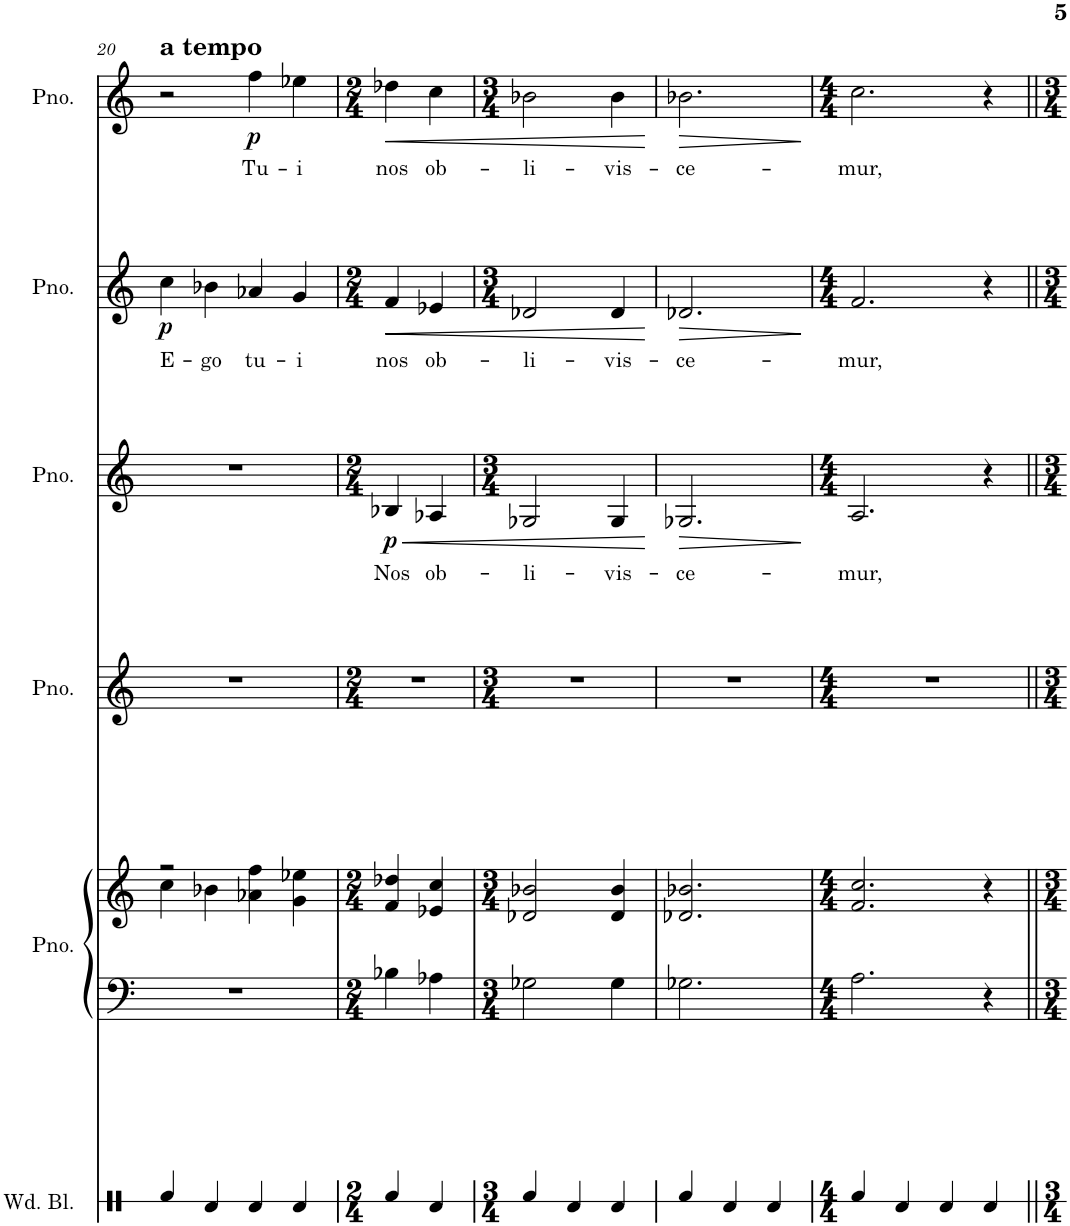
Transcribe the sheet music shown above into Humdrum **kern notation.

**kern	**kern	**kern	**kern	**kern	**text	**dynam	**kern	**text	**dynam	**kern	**text	**dynam
*part6	*part5	*part5	*part4	*part3	*part3	*part3	*part2	*part2	*part2	*part1	*part1	*part1
*staff7	*staff6	*staff5	*staff4	*staff3	*staff3	*staff3	*staff2	*staff2	*staff2	*staff1	*staff1	*staff1
*I"Wood Blocks	*I"Piano (rehearsal only)	*	*I"Piano	*I"Piano	*	*	*I"Piano	*	*	*I"Piano	*	*
*I'Wd. Bl.	*I'Pno.	*	*I'Pno.	*I'Pno.	*	*	*I'Pno.	*	*	*I'Pno.	*	*
!!LO:PB:g=z
*clefX	*clefF4	*clefG2	*clefG2	*clefG2	*	*	*clefG2	*	*	*clefG2	*	*
*k[]	*k[]	*k[]	*k[]	*k[]	*	*	*k[]	*	*	*k[]	*	*
*M4/4	*M4/4	*M4/4	*M4/4	*M4/4	*	*	*M4/4	*	*	*M4/4	*	*
=20	=20	=20	=20	=20	=20	=20	=20	=20	=20	=20	=20	=20
*	*	*^	*	*	*	*	*	*	*	*	*	*
!	!	!	!	!	!	!	!	!	!	!	!LO:TX:a:B:t=a tempo	!	!
!	!	!	!	!	!	!	!	!	!LO:LY:b	!LO:DY:b	!	!	!
4Rf/	1r	2r	4cc\	1r	1r	.	.	4cc\	E-	p	2r	.	.
!	!	!	!	!	!	!	!	!	!LO:LY:b	!	!	!	!
4Rd/	.	.	4b-X\	.	.	.	.	4b-X\	-go	.	.	.	.
!	!	!	!	!	!	!	!	!	!LO:LY:b	!	!	!LO:LY:b	!LO:DY:b
4Rd/	.	4a-X\ 4ff\	2ryy	.	.	.	.	4a-X/	tu-	.	4ff\	Tu-	p
!	!	!	!	!	!	!	!	!	!LO:LY:b	!	!	!LO:LY:b	!
4Rd/	.	4g\ 4ee-X\	.	.	.	.	.	4g/	-i	.	4ee-X\	-i	.
*	*	*v	*v	*	*	*	*	*	*	*	*	*	*
=21	=21	=21	=21	=21	=21	=21	=21	=21	=21	=21	=21	=21
*M2/4	*M2/4	*M2/4	*M2/4	*M2/4	*	*	*M2/4	*	*	*M2/4	*	*
!	!	!	!	!	!LO:LY:b	!LO:HP:b	!	!LO:LY:b	!LO:HP:b	!	!LO:LY:b	!LO:HP:b
!	!	!	!	!	!	!LO:DY:n=1:b	!	!	!	!	!	!
4Rf/	4B-X\	4f/ 4dd-X/	2r	4B-X/	Nos	< p	4f/	nos	<	4dd-X\	nos	<
!	!	!	!	!	!LO:LY:b	!	!	!LO:LY:b	!	!	!LO:LY:b	!
4Rd/	4A-X\	4e-X/ 4cc/	.	4A-X/	ob-	.	4e-X/	ob-	.	4cc\	ob-	.
=22	=22	=22	=22	=22	=22	=22	=22	=22	=22	=22	=22	=22
*M3/4	*M3/4	*M3/4	*M3/4	*M3/4	*	*	*M3/4	*	*	*M3/4	*	*
!	!	!	!	!	!LO:LY:b	!	!	!LO:LY:b	!	!	!LO:LY:b	!
4Rf/	2G-X\	2d-X/ 2b-X/	2.r	2G-X/	-li-	.	2d-X/	-li-	.	2b-X\	-li-	.
4Rd/	.	.	.	.	.	.	.	.	.	.	.	.
!	!	!	!	!	!LO:LY:b	!	!	!LO:LY:b	!	!	!LO:LY:b	!
4Rd/	4G-\	4d-/ 4b-/	.	4G-/	-vis-	.	4d-/	-vis-	.	4b-\	-vis-	.
.	.	.	.	.	.	[	.	.	[	.	.	[
=23	=23	=23	=23	=23	=23	=23	=23	=23	=23	=23	=23	=23
!	!	!	!	!	!LO:LY:b	!LO:HP:b	!	!LO:LY:b	!LO:HP:b	!	!LO:LY:b	!LO:HP:b
4Rf/	2.G-X\	2.d-X/ 2.b-X/	2.r	2.G-X/	-ce-	>	2.d-X/	-ce-	>	2.b-X\	-ce-	>
4Rd/	.	.	.	.	.	.	.	.	.	.	.	.
4Rd/	.	.	.	.	.	.	.	.	.	.	.	.
.	.	.	.	.	.	]	.	.	]	.	.	]
=24	=24	=24	=24	=24	=24	=24	=24	=24	=24	=24	=24	=24
*M4/4	*M4/4	*M4/4	*M4/4	*M4/4	*	*	*M4/4	*	*	*M4/4	*	*
!	!	!	!	!	!LO:LY:b	!	!	!LO:LY:b	!	!	!LO:LY:b	!
4Rf/	2.A\	2.f/ 2.cc/	1r	2.A/	-mur,	.	2.f/	-mur,	.	2.cc\	-mur,	.
4Rd/	.	.	.	.	.	.	.	.	.	.	.	.
4Rd/	.	.	.	.	.	.	.	.	.	.	.	.
4Rd/	4r	4r	.	4r	.	.	4r	.	.	4r	.	.
=||	=||	=||	=||	=||	=||	=||	=||	=||	=||	=||	=||	=||
*-	*-	*-	*-	*-	*-	*-	*-	*-	*-	*-	*-	*-
